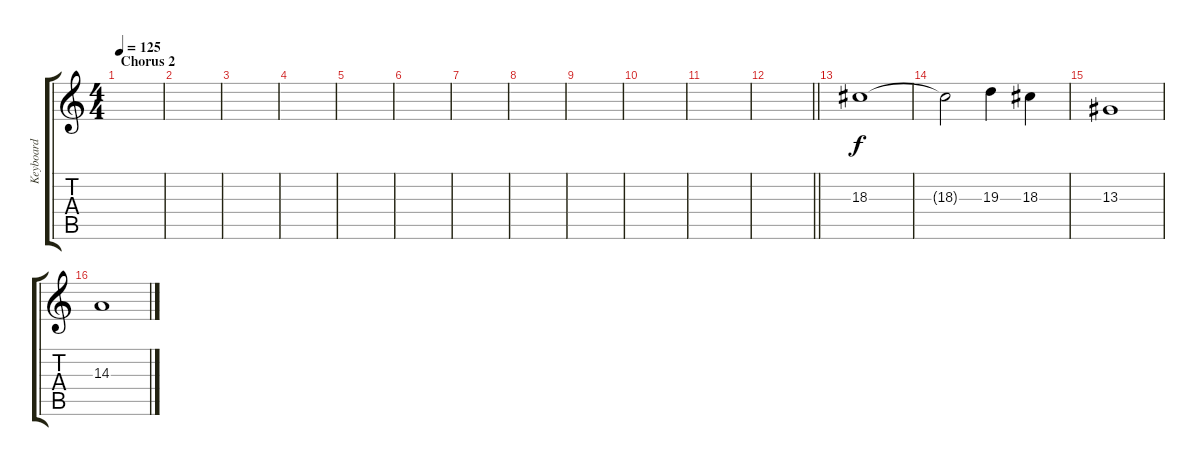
\track ("Keyboard" "Keyboard") {instrument lead2sawtooth}
\staff {score tabs}
\tuning (E4 B3 G3 D3 A2 E2) {hide}
\ts (4 4)
\section ("" "Chorus 2")
\tempo 125
\clef g2
\ks c
|
|
|
|
|
|
|
|
|
|
|
\barLineRight lightlight
|
18.3.1 |
18.3{t}.2 19.3.4 18.3.4 |
13.3.1 |
14.3.1
